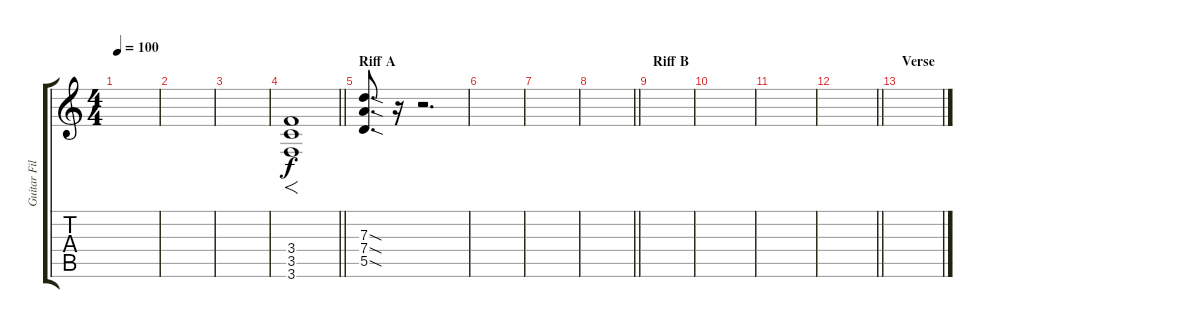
\track ("Guitar Fills/Solo" "Guitar Fil") {instrument distortionguitar}
\staff {score tabs}
\tuning (E4 B3 G3 D3 A2 D2) {hide}
\ts (4 4)
\tempo 100
\clef g2
\ks c
|
|
|
\barLineRight lightlight
(3.4 3.5 3.6).1{f} |
\section ("" "Riff A")
(7.3{sod} 7.4{sod} 5.5{sod}).8{d} r.16 r.2{d} |
|
|
\barLineRight lightlight
|
\section ("" "Riff B")
|
|
|
\barLineRight lightlight
|
\section ("" "Verse")
